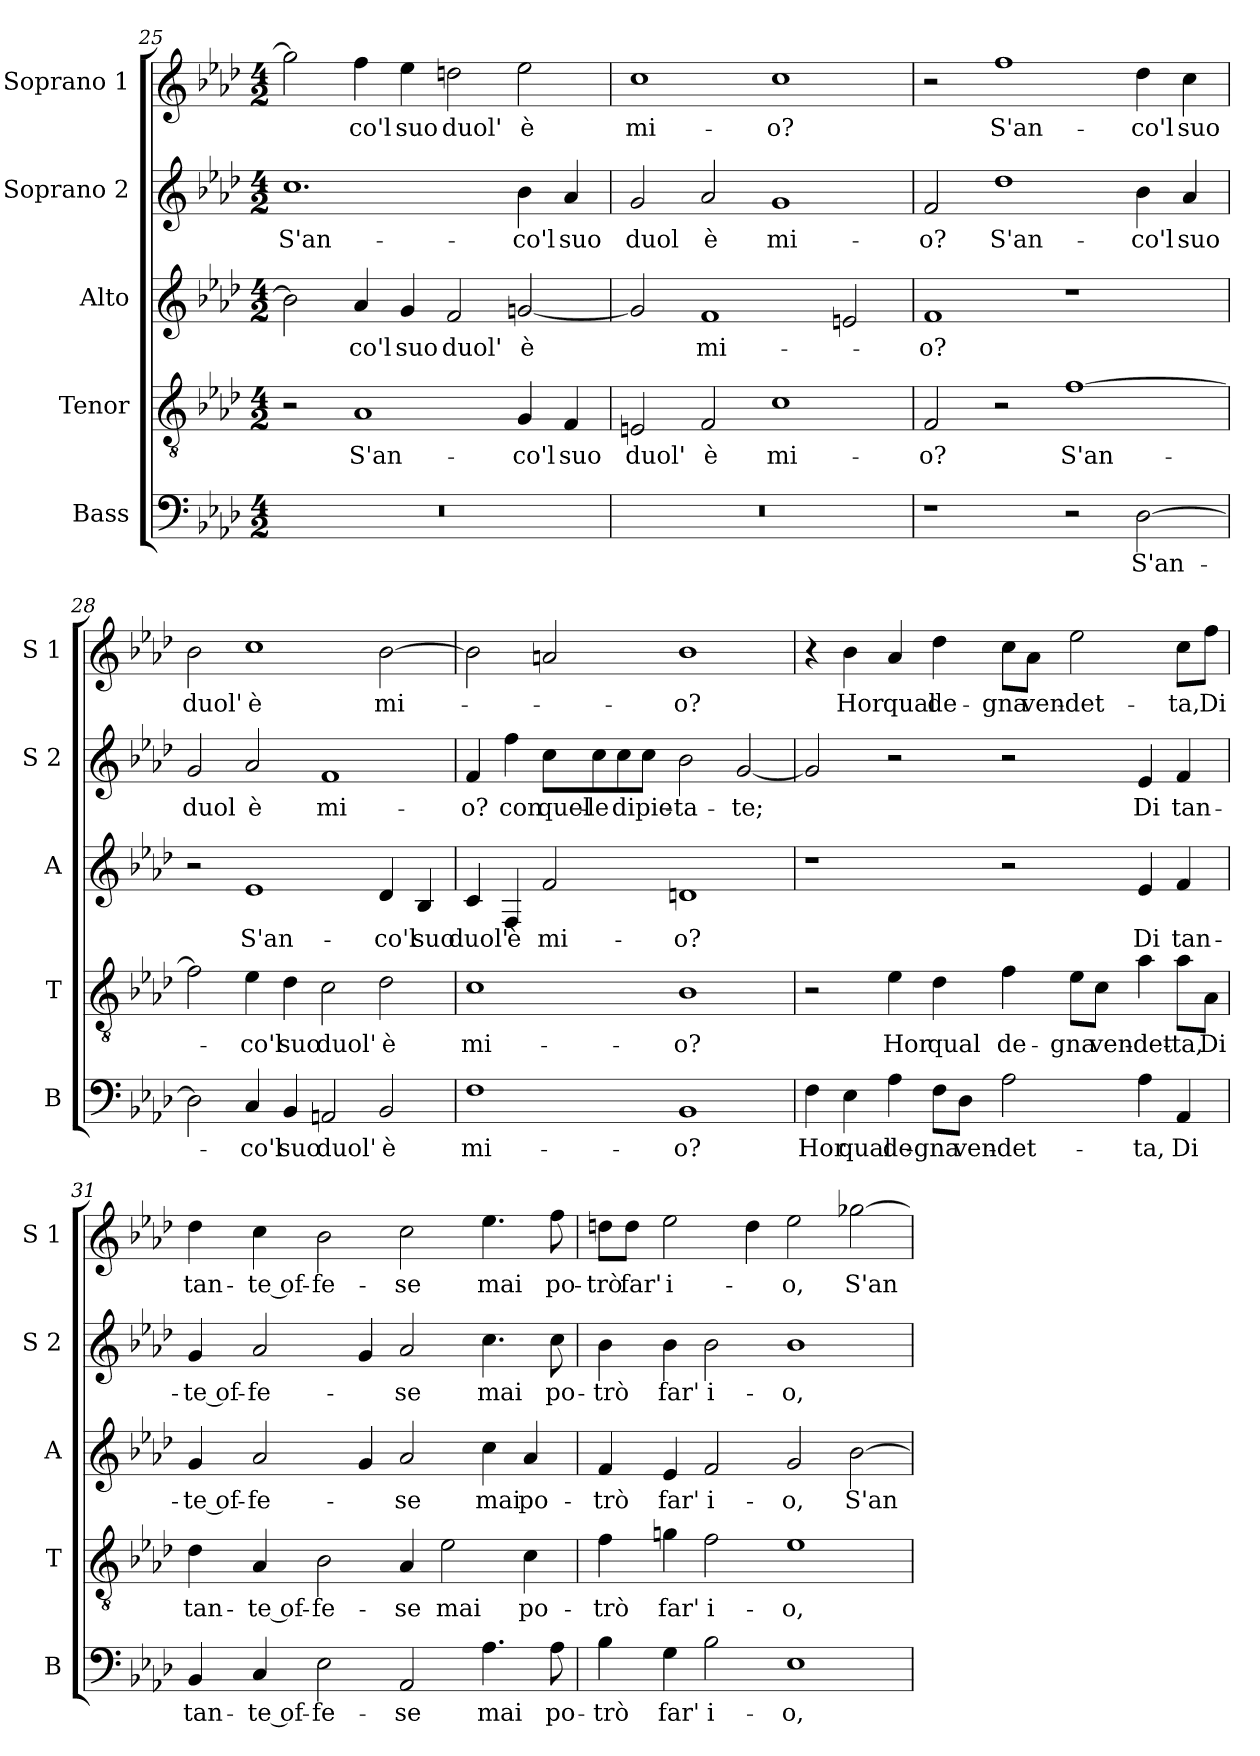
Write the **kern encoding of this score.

**kern	**text	**kern	**text	**kern	**text	**kern	**text	**kern	**text
*part5	*part5	*part4	*part4	*part3	*part3	*part2	*part2	*part1	*part1
*staff5	*staff5	*staff4	*staff4	*staff3	*staff3	*staff2	*staff2	*staff1	*staff1
*I"Bass	*	*I"Tenor	*	*I"Alto	*	*I"Soprano 2	*	*I"Soprano 1	*
*I'B	*	*I'T	*	*I'A	*	*I'S 2	*	*I'S 1	*
*clefF4	*	*clefGv2	*	*clefG2	*	*clefG2	*	*clefG2	*
*k[b-e-a-d-]	*	*k[b-e-a-d-]	*	*k[b-e-a-d-]	*	*k[b-e-a-d-]	*	*k[b-e-a-d-]	*
*A-:	*	*A-:	*	*A-:	*	*A-:	*	*A-:	*
*M4/2	*	*M4/2	*	*M4/2	*	*M4/2	*	*M4/2	*
=25	=25	=25	=25	=25	=25	=25	=25	=25	=25
!	!	!	!	!	!	!	!LO:LY:b	!	!
0r	.	2r	.	2b-\]	.	1.cc	S'an-	2gg-\]	.
!	!	!	!LO:LY:b	!	!LO:LY:b	!	!	!	!LO:LY:b
.	.	1A-	S'an-	4a-/	-co'l	.	.	4ff\	-co'l
!	!	!	!	!	!LO:LY:b	!	!	!	!LO:LY:b
.	.	.	.	4g/	suo	.	.	4ee-\	suo
!	!	!	!	!	!LO:LY:b	!	!	!	!LO:LY:b
.	.	.	.	2f/	duol'	.	.	2ddn\	duol'
!	!	!	!LO:LY:b	!	!LO:LY:b	!	!LO:LY:b	!	!LO:LY:b
.	.	4G/	-co'l	[2gni/	è	4b-\	-co'l	2ee-\	è
!	!	!	!LO:LY:b	!	!	!	!LO:LY:b	!	!
.	.	4F/	suo	.	.	4a-/	suo	.	.
=26	=26	=26	=26	=26	=26	=26	=26	=26	=26
!	!	!	!LO:LY:b	!	!	!	!LO:LY:b	!	!LO:LY:b
0r	.	2En/	duol'	2g/]	.	2g/	duol	1cc	mi-
!	!	!	!LO:LY:b	!	!LO:LY:b	!	!LO:LY:b	!	!
.	.	2F/	è	1f	mi-	2a-/	è	.	.
!	!	!	!LO:LY:b	!	!	!	!LO:LY:b	!	!LO:LY:b
.	.	1c	mi-	.	.	1g	mi-	1cc	-o?
.	.	.	.	2en/	.	.	.	.	.
=27	=27	=27	=27	=27	=27	=27	=27	=27	=27
!	!	!	!LO:LY:b	!	!LO:LY:b	!	!LO:LY:b	!	!
1r	.	2F/	-o?	1f	-o?	2f/	-o?	2r	.
!	!	!	!	!	!	!	!LO:LY:b	!	!LO:LY:b
.	.	2r	.	.	.	1dd-	S'an-	1ff	S'an-
!	!	!	!LO:LY:b	!	!	!	!	!	!
2r	.	[1f	S'an-	1r	.	.	.	.	.
!	!LO:LY:b	!	!	!	!	!	!LO:LY:b	!	!LO:LY:b
[2D-\	S'an-	.	.	.	.	4b-\	-co'l	4dd-\	-co'l
!	!	!	!	!	!	!	!LO:LY:b	!	!LO:LY:b
.	.	.	.	.	.	4a-/	suo	4cc\	suo
!!LO:PB:g=z
=28	=28	=28	=28	=28	=28	=28	=28	=28	=28
!	!	!	!	!	!	!	!LO:LY:b	!	!LO:LY:b
2D-\]	.	2f\]	.	2r	.	2g/	duol	2b-\	duol'
!	!LO:LY:b	!	!LO:LY:b	!	!LO:LY:b	!	!LO:LY:b	!	!LO:LY:b
4C/	-co'l	4e-\	-co'l	1e-	S'an-	2a-/	è	1cc	è
!	!LO:LY:b	!	!LO:LY:b	!	!	!	!	!	!
4BB-/	suo	4d-\	suo	.	.	.	.	.	.
!	!LO:LY:b	!	!LO:LY:b	!	!	!	!LO:LY:b	!	!
2AAn/	duol'	2c\	duol'	.	.	1f	mi-	.	.
!	!LO:LY:b	!	!LO:LY:b	!	!LO:LY:b	!	!	!	!LO:LY:b
2BB-/	è	2d-\	è	4d-/	-co'l	.	.	[2b-\	mi-
!	!	!	!	!	!LO:LY:b	!	!	!	!
.	.	.	.	4B-/	suo	.	.	.	.
=29	=29	=29	=29	=29	=29	=29	=29	=29	=29
!	!LO:LY:b	!	!LO:LY:b	!	!LO:LY:b	!	!LO:LY:b	!	!
1F	mi-	1c	mi-	4c/	duol'	4f/	-o?	2b-\]	.
!	!	!	!	!	!LO:LY:b	!	!LO:LY:b	!	!
.	.	.	.	4F/	è	4ff\	con	.	.
!	!	!	!	!	!LO:LY:b	!	!LO:LY:b	!	!
.	.	.	.	2f/	mi-	8cc\L	quel-	2an/	.
!	!	!	!	!	!	!	!LO:LY:b	!	!
.	.	.	.	.	.	8cc\	-le	.	.
!	!	!	!	!	!	!	!LO:LY:b	!	!
.	.	.	.	.	.	8cc\	di	.	.
!	!	!	!	!	!	!	!LO:LY:b	!	!
.	.	.	.	.	.	8cc\J	pie-	.	.
!	!LO:LY:b	!	!LO:LY:b	!	!LO:LY:b	!	!LO:LY:b	!	!LO:LY:b
1BB-	-o?	1B-	-o?	1dn	-o?	2b-\	-ta-	1b-	-o?
!	!	!	!	!	!	!	!LO:LY:b	!	!
.	.	.	.	.	.	[2g/	-te;	.	.
=30	=30	=30	=30	=30	=30	=30	=30	=30	=30
!	!LO:LY:b	!	!	!	!	!	!	!	!
4F\	Hor	2r	.	1r	.	2g/]	.	4r	.
!	!LO:LY:b	!	!	!	!	!	!	!	!LO:LY:b
4E-\	qual	.	.	.	.	.	.	4b-\	Hor
!	!LO:LY:b	!	!LO:LY:b	!	!	!	!	!	!LO:LY:b
4A-\	de-	4e-\	Hor	.	.	2r	.	4a-/	qual
!	!LO:LY:b	!	!LO:LY:b	!	!	!	!	!	!LO:LY:b
8F\L	-gna	4d-\	qual	.	.	.	.	4dd-\	de-
!	!LO:LY:b	!	!	!	!	!	!	!	!
8D-\J	ven-	.	.	.	.	.	.	.	.
!	!LO:LY:b	!	!LO:LY:b	!	!	!	!	!	!LO:LY:b
2A-\	-det-	4f\	de-	2r	.	2r	.	8cc\L	-gna
!	!	!	!	!	!	!	!	!	!LO:LY:b
.	.	.	.	.	.	.	.	8a-\J	ven-
!	!	!	!LO:LY:b	!	!	!	!	!	!LO:LY:b
.	.	8e-\L	-gna	.	.	.	.	2ee-\	-det-
!	!	!	!LO:LY:b	!	!	!	!	!	!
.	.	8c\J	ven-	.	.	.	.	.	.
!	!LO:LY:b	!	!LO:LY:b	!	!LO:LY:b	!	!LO:LY:b	!	!
4A-\	-ta,	4a-\	-det-	4e-/	Di	4e-/	Di	.	.
!	!LO:LY:b	!	!LO:LY:b	!	!LO:LY:b	!	!LO:LY:b	!	!LO:LY:b
4AA-/	Di	8a-\L	-ta,	4f/	tan-	4f/	tan-	8cc\L	-ta,
!	!	!	!LO:LY:b	!	!	!	!	!	!LO:LY:b
.	.	8A-\J	Di	.	.	.	.	8ff\J	Di
!!LO:LB:g=z
=31	=31	=31	=31	=31	=31	=31	=31	=31	=31
!	!LO:LY:b	!	!LO:LY:b	!	!LO:LY:b	!	!LO:LY:b	!	!LO:LY:b
4BB-/	tan-	4d-\	tan-	4g/	-te of-	4g/	-te of-	4dd-\	tan-
!	!LO:LY:b	!	!LO:LY:b	!	!LO:LY:b	!	!LO:LY:b	!	!LO:LY:b
4C/	-te of-	4A-/	-te of-	2a-/	-fe-	2a-/	-fe-	4cc\	-te of-
!	!LO:LY:b	!	!LO:LY:b	!	!	!	!	!	!LO:LY:b
2E-\	-fe-	2B-\	-fe-	.	.	.	.	2b-\	-fe-
.	.	.	.	4g/	.	4g/	.	.	.
!	!LO:LY:b	!	!LO:LY:b	!	!LO:LY:b	!	!LO:LY:b	!	!LO:LY:b
2AA-/	-se	4A-/	-se	2a-/	-se	2a-/	-se	2cc\	-se
!	!	!	!LO:LY:b	!	!	!	!	!	!
.	.	2e-\	mai	.	.	.	.	.	.
!	!LO:LY:b	!	!	!	!LO:LY:b	!	!LO:LY:b	!	!LO:LY:b
4.A-\	mai	.	.	4cc\	mai	4.cc\	mai	4.ee-\	mai
!	!	!	!LO:LY:b	!	!LO:LY:b	!	!	!	!
.	.	4c\	po-	4a-/	po-	.	.	.	.
!	!LO:LY:b	!	!	!	!	!	!LO:LY:b	!	!LO:LY:b
8A-\	po-	.	.	.	.	8cc\	po-	8ff\	po-
=32	=32	=32	=32	=32	=32	=32	=32	=32	=32
!	!LO:LY:b	!	!LO:LY:b	!	!LO:LY:b	!	!LO:LY:b	!	!LO:LY:b
4B-\	-trò	4f\	-trò	4f/	-trò	4b-\	-trò	8ddn\L	-trò
!	!	!	!	!	!	!	!	!	!LO:LY:b
.	.	.	.	.	.	.	.	8dd\J	far'
!	!LO:LY:b	!	!LO:LY:b	!	!LO:LY:b	!	!LO:LY:b	!	!LO:LY:b
4G\	far'	4gni\	far'	4e-/	far'	4b-\	far'	2ee-\	i-
!	!LO:LY:b	!	!LO:LY:b	!	!LO:LY:b	!	!LO:LY:b	!	!
2B-\	i-	2f\	i-	2f/	i-	2b-\	i-	.	.
.	.	.	.	.	.	.	.	4dd\	.
!	!LO:LY:b	!	!LO:LY:b	!	!LO:LY:b	!	!LO:LY:b	!	!LO:LY:b
1E-	-o,	1e-	-o,	2g/	-o,	1b-	-o,	2ee-\	-o,
!	!	!	!	!	!LO:LY:b	!	!	!	!LO:LY:b
.	.	.	.	[2b-\	S'an-	.	.	[2gg-X\	S'an-
=	=	=	=	=	=	=	=	=	=
*-	*-	*-	*-	*-	*-	*-	*-	*-	*-
